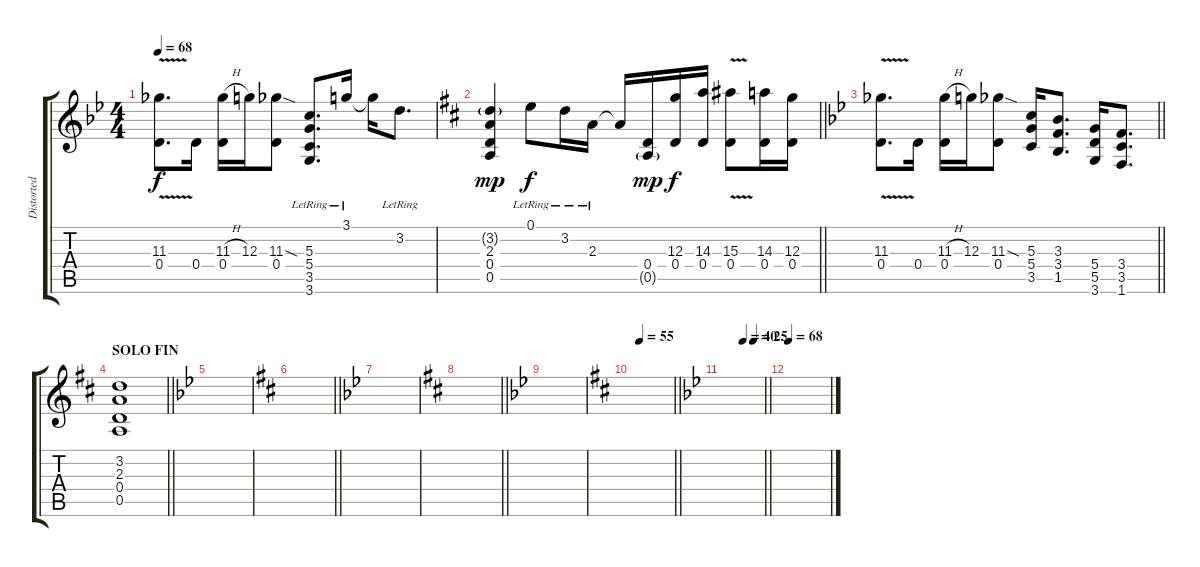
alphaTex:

\track ("Distorted [Left]" "Distorted ") {mute instrument overdrivenguitar}
\staff {score tabs}
\tuning (E4 B3 G3 D3 A2 E2) {hide}
\ts (4 4)
\tempo 68
\clef g2
\ks bb
(11.3{v} 0.4{v}).8{d dy f} 0.4.16 (11.3{h} 0.4).16 12.3.16 (11.3{sod} 0.4).8 (5.3{lr} 5.4{lr} 3.5{lr} 3.6{lr}).8{d} 3.1{lr}.16 3.1{t}.16 3.2{lr}.8{d} |
\barLineRight lightlight
\ks d
(3.2{g} 2.3 0.4 0.5).4{dy mp} 0.1{lr}.8{dy f} 3.2{lr}.16 2.3{lr}.16 2.3{t}.16 (0.4 0.5{g}).16{dy mp} (12.3 0.4).16{dy f} (14.3 0.4).16 (15.3{v} 0.4{v}).8 (14.3 0.4).16 (12.3 0.4).16 |
\barLineRight lightlight
\ks bb
(11.3{v} 0.4{v}).8{d} 0.4.16 (11.3{h} 0.4).16 12.3.16 (11.3{sod} 0.4).8 (5.3 5.4 3.5).16 (3.3 3.4 1.5).8{d} (5.4 5.5 3.6).16 (3.4 3.5 1.6).8{d} |
\section ("" "SOLO FIN")
\barLineRight lightlight
\ks d
(3.2 2.3 0.4 0.5).1 |
\ks bb
|
\barLineRight lightlight
\ks d
|
\ks bb
|
\barLineRight lightlight
\ks d
|
\ks bb
|
\tempo (55 0.1875)
\barLineRight lightlight
\ks d
|
\tempo (40 0.5)
\tempo (25 0.75)
\barLineRight lightlight
\ks bb
|
\tempo 68
